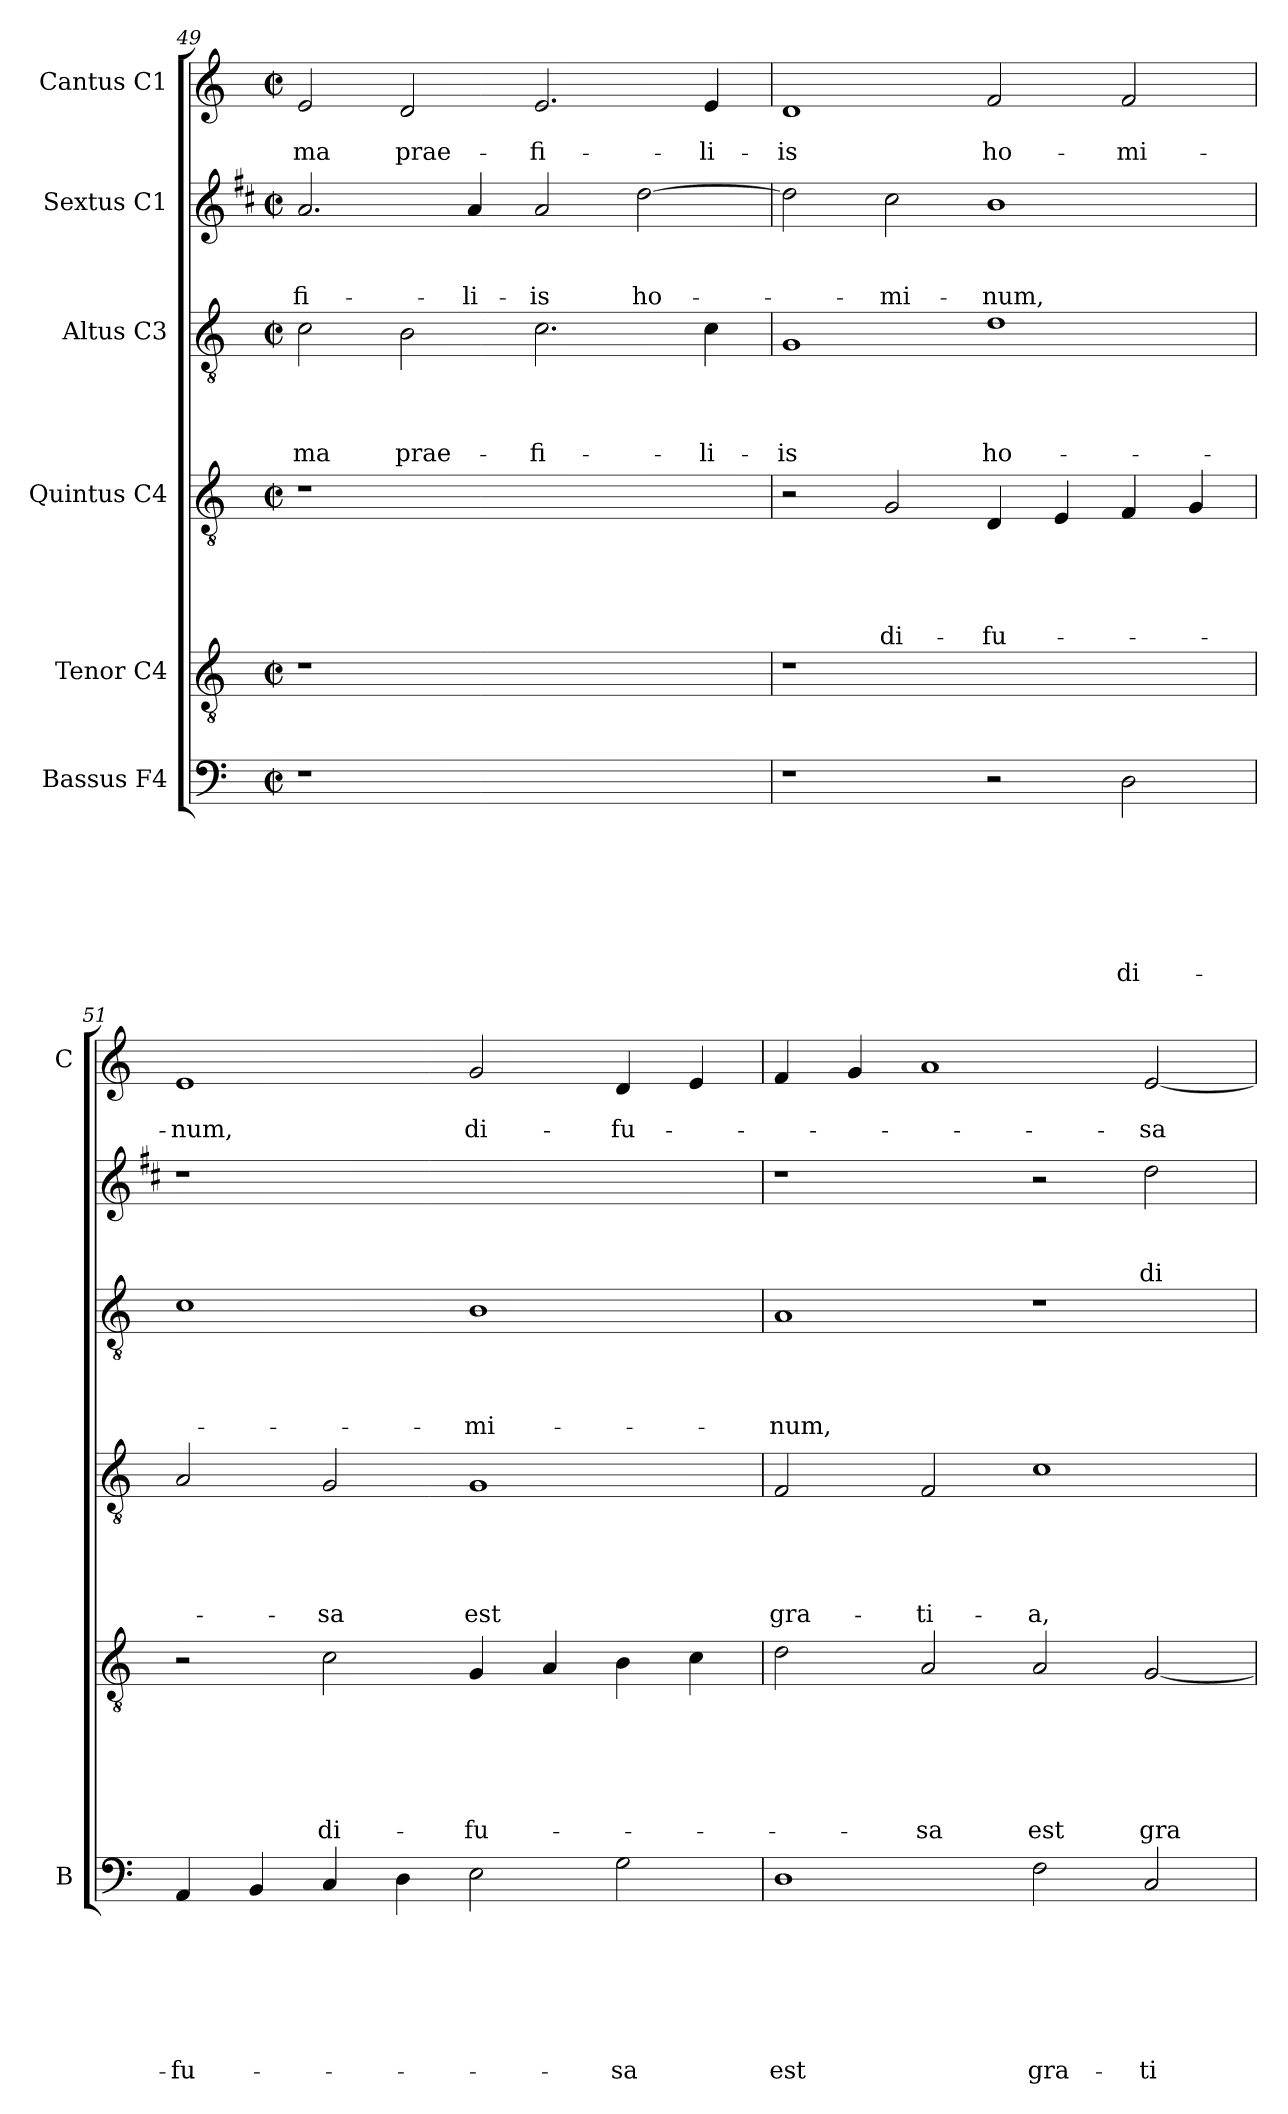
**kern	**text	**text	**text	**text	**text	**text	**text	**kern	**text	**text	**text	**text	**text	**text	**kern	**text	**text	**text	**text	**text	**kern	**text	**text	**text	**text	**kern	**text	**text	**text	**kern	**text	**text
*part6	*part6	*part6	*part6	*part6	*part6	*part6	*part6	*part5	*part5	*part5	*part5	*part5	*part5	*part5	*part4	*part4	*part4	*part4	*part4	*part4	*part3	*part3	*part3	*part3	*part3	*part2	*part2	*part2	*part2	*part1	*part1	*part1
*staff6	*staff6	*staff6	*staff6	*staff6	*staff6	*staff6	*staff6	*staff5	*staff5	*staff5	*staff5	*staff5	*staff5	*staff5	*staff4	*staff4	*staff4	*staff4	*staff4	*staff4	*staff3	*staff3	*staff3	*staff3	*staff3	*staff2	*staff2	*staff2	*staff2	*staff1	*staff1	*staff1
*I"Bassus F4	*	*	*	*	*	*	*	*I"Tenor C4	*	*	*	*	*	*	*I"Quintus C4	*	*	*	*	*	*I"Altus C3	*	*	*	*	*I"Sextus C1	*	*	*	*I"Cantus C1	*	*
*I'B	*	*	*	*	*	*	*	*	*	*	*	*	*	*	*	*	*	*	*	*	*	*	*	*	*	*	*	*	*	*I'C	*	*
*clefF4	*	*	*	*	*	*	*	*clefGv2	*	*	*	*	*	*	*clefGv2	*	*	*	*	*	*clefGv2	*	*	*	*	*clefG2	*	*	*	*clefG2	*	*
*	*	*	*	*	*	*	*	*	*	*	*	*	*	*	*	*	*	*	*	*	*	*	*	*	*	*ITrd1c2	*	*	*	*	*	*
*k[]	*	*	*	*	*	*	*	*k[]	*	*	*	*	*	*	*k[]	*	*	*	*	*	*k[]	*	*	*	*	*k[]	*	*	*	*k[]	*	*
*C:	*	*	*	*	*	*	*	*C:	*	*	*	*	*	*	*C:	*	*	*	*	*	*C:	*	*	*	*	*C:	*	*	*	*C:	*	*
*M2/2	*	*	*	*	*	*	*	*M2/2	*	*	*	*	*	*	*M2/2	*	*	*	*	*	*M2/2	*	*	*	*	*M2/2	*	*	*	*M2/2	*	*
*met(c|)	*	*	*	*	*	*	*	*met(c|)	*	*	*	*	*	*	*met(c|)	*	*	*	*	*	*met(c|)	*	*	*	*	*met(c|)	*	*	*	*met(c|)	*	*
=49	=49	=49	=49	=49	=49	=49	=49	=49	=49	=49	=49	=49	=49	=49	=49	=49	=49	=49	=49	=49	=49	=49	=49	=49	=49	=49	=49	=49	=49	=49	=49	=49
!	!	!	!	!	!	!	!	!	!	!	!	!	!	!	!	!	!	!	!	!	!	!	!	!	!LO:LY:b	!	!	!	!LO:LY:b	!	!	!LO:LY:b
1r	.	.	.	.	.	.	.	1r	.	.	.	.	.	.	1r	.	.	.	.	.	2c\	.	.	.	-ma	2.g/	.	.	-fi-	2e/	.	-ma
!	!	!	!	!	!	!	!	!	!	!	!	!	!	!	!	!	!	!	!	!	!	!	!	!	!LO:LY:b	!	!	!	!	!	!	!LO:LY:b
.	.	.	.	.	.	.	.	.	.	.	.	.	.	.	.	.	.	.	.	.	2B\	.	.	.	prae-	.	.	.	.	2d/	.	prae-
!	!	!	!	!	!	!	!	!	!	!	!	!	!	!	!	!	!	!	!	!	!	!	!	!	!	!	!	!	!LO:LY:b	!	!	!
.	.	.	.	.	.	.	.	.	.	.	.	.	.	.	.	.	.	.	.	.	.	.	.	.	.	4g/	.	.	-li-	.	.	.
!	!	!	!	!	!	!	!	!	!	!	!	!	!	!	!	!	!	!	!	!	!	!	!	!	!LO:LY:b	!	!	!	!LO:LY:b	!	!	!LO:LY:b
1ryy	.	.	.	.	.	.	.	1ryy	.	.	.	.	.	.	1ryy	.	.	.	.	.	2.c\	.	.	.	-fi-	2g/	.	.	-is	2.e/	.	-fi-
!	!	!	!	!	!	!	!	!	!	!	!	!	!	!	!	!	!	!	!	!	!	!	!	!	!	!	!	!	!LO:LY:b	!	!	!
.	.	.	.	.	.	.	.	.	.	.	.	.	.	.	.	.	.	.	.	.	.	.	.	.	.	[2cc\	.	.	ho-	.	.	.
!	!	!	!	!	!	!	!	!	!	!	!	!	!	!	!	!	!	!	!	!	!	!	!	!	!LO:LY:b	!	!	!	!	!	!	!LO:LY:b
.	.	.	.	.	.	.	.	.	.	.	.	.	.	.	.	.	.	.	.	.	4c\	.	.	.	-li-	.	.	.	.	4e/	.	-li-
=50	=50	=50	=50	=50	=50	=50	=50	=50	=50	=50	=50	=50	=50	=50	=50	=50	=50	=50	=50	=50	=50	=50	=50	=50	=50	=50	=50	=50	=50	=50	=50	=50
!	!	!	!	!	!	!	!	!	!	!	!	!	!	!	!	!	!	!	!	!	!	!	!	!	!LO:LY:b	!	!	!	!	!	!	!LO:LY:b
1r	.	.	.	.	.	.	.	1r	.	.	.	.	.	.	2r	.	.	.	.	.	1G	.	.	.	-is	2cc\]	.	.	.	1d	.	-is
!	!	!	!	!	!	!	!	!	!	!	!	!	!	!	!	!	!	!	!	!LO:LY:b	!	!	!	!	!	!	!	!	!LO:LY:b	!	!	!
.	.	.	.	.	.	.	.	.	.	.	.	.	.	.	2G/	.	.	.	.	di-	.	.	.	.	.	2b\	.	.	-mi-	.	.	.
!	!	!	!	!	!	!	!	!	!	!	!	!	!	!	!	!	!	!	!	!LO:LY:b	!	!	!	!	!LO:LY:b	!	!	!	!LO:LY:b	!	!	!LO:LY:b
2r	.	.	.	.	.	.	.	1ryy	.	.	.	.	.	.	4D/	.	.	.	.	-fu-	1d	.	.	.	ho-	1a	.	.	-num,	2f/	.	ho-
.	.	.	.	.	.	.	.	.	.	.	.	.	.	.	4E/	.	.	.	.	.	.	.	.	.	.	.	.	.	.	.	.	.
!	!	!	!	!	!	!	!LO:LY:b	!	!	!	!	!	!	!	!	!	!	!	!	!	!	!	!	!	!	!	!	!	!	!	!	!LO:LY:b
2D\	.	.	.	.	.	.	di-	.	.	.	.	.	.	.	4F/	.	.	.	.	.	.	.	.	.	.	.	.	.	.	2f/	.	-mi-
.	.	.	.	.	.	.	.	.	.	.	.	.	.	.	4G/	.	.	.	.	.	.	.	.	.	.	.	.	.	.	.	.	.
!!LO:LB:g=z
=51	=51	=51	=51	=51	=51	=51	=51	=51	=51	=51	=51	=51	=51	=51	=51	=51	=51	=51	=51	=51	=51	=51	=51	=51	=51	=51	=51	=51	=51	=51	=51	=51
!	!	!	!	!	!	!	!LO:LY:b	!	!	!	!	!	!	!	!	!	!	!	!	!	!	!	!	!	!	!	!	!	!	!	!	!LO:LY:b
4AA/	.	.	.	.	.	.	-fu-	2r	.	.	.	.	.	.	2A/	.	.	.	.	.	1c	.	.	.	.	1r	.	.	.	1e	.	-num,
4BB/	.	.	.	.	.	.	.	.	.	.	.	.	.	.	.	.	.	.	.	.	.	.	.	.	.	.	.	.	.	.	.	.
!	!	!	!	!	!	!	!	!	!	!	!	!	!	!LO:LY:b	!	!	!	!	!	!LO:LY:b	!	!	!	!	!	!	!	!	!	!	!	!
4C/	.	.	.	.	.	.	.	2c\	.	.	.	.	.	di-	2G/	.	.	.	.	-sa	.	.	.	.	.	.	.	.	.	.	.	.
4D\	.	.	.	.	.	.	.	.	.	.	.	.	.	.	.	.	.	.	.	.	.	.	.	.	.	.	.	.	.	.	.	.
!	!	!	!	!	!	!	!	!	!	!	!	!	!	!LO:LY:b	!	!	!	!	!	!LO:LY:b	!	!	!	!	!LO:LY:b	!	!	!	!	!	!	!LO:LY:b
2E\	.	.	.	.	.	.	.	4G/	.	.	.	.	.	-fu-	1G	.	.	.	.	est	1B	.	.	.	-mi-	1ryy	.	.	.	2g/	.	di-
.	.	.	.	.	.	.	.	4A/	.	.	.	.	.	.	.	.	.	.	.	.	.	.	.	.	.	.	.	.	.	.	.	.
!	!	!	!	!	!	!	!LO:LY:b	!	!	!	!	!	!	!	!	!	!	!	!	!	!	!	!	!	!	!	!	!	!	!	!	!LO:LY:b
2G\	.	.	.	.	.	.	-sa	4B\	.	.	.	.	.	.	.	.	.	.	.	.	.	.	.	.	.	.	.	.	.	4d/	.	-fu-
.	.	.	.	.	.	.	.	4c\	.	.	.	.	.	.	.	.	.	.	.	.	.	.	.	.	.	.	.	.	.	4e/	.	.
=52	=52	=52	=52	=52	=52	=52	=52	=52	=52	=52	=52	=52	=52	=52	=52	=52	=52	=52	=52	=52	=52	=52	=52	=52	=52	=52	=52	=52	=52	=52	=52	=52
!	!	!	!	!	!	!	!LO:LY:b	!	!	!	!	!	!	!	!	!	!	!	!	!LO:LY:b	!	!	!	!	!LO:LY:b	!	!	!	!	!	!	!
1D	.	.	.	.	.	.	est	2d\	.	.	.	.	.	.	2F/	.	.	.	.	gra-	1A	.	.	.	-num,	1r	.	.	.	4f/	.	.
.	.	.	.	.	.	.	.	.	.	.	.	.	.	.	.	.	.	.	.	.	.	.	.	.	.	.	.	.	.	4g/	.	.
!	!	!	!	!	!	!	!	!	!	!	!	!	!	!LO:LY:b	!	!	!	!	!	!LO:LY:b	!	!	!	!	!	!	!	!	!	!	!	!
.	.	.	.	.	.	.	.	2A/	.	.	.	.	.	-sa	2F/	.	.	.	.	-ti-	.	.	.	.	.	.	.	.	.	1a	.	.
!	!	!	!	!	!	!	!LO:LY:b	!	!	!	!	!	!	!LO:LY:b	!	!	!	!	!	!LO:LY:b	!	!	!	!	!	!	!	!	!	!	!	!
2F\	.	.	.	.	.	.	gra-	2A/	.	.	.	.	.	est	1c	.	.	.	.	-a,	1r	.	.	.	.	2r	.	.	.	.	.	.
!	!	!	!	!	!	!	!LO:LY:b	!	!	!	!	!	!	!LO:LY:b	!	!	!	!	!	!	!	!	!	!	!	!	!	!	!LO:LY:b	!	!	!LO:LY:b
2C/	.	.	.	.	.	.	-ti-	[2G/	.	.	.	.	.	gra-	.	.	.	.	.	.	.	.	.	.	.	2cc\	.	.	di-	[2e/	.	-sa
=	=	=	=	=	=	=	=	=	=	=	=	=	=	=	=	=	=	=	=	=	=	=	=	=	=	=	=	=	=	=	=	=
*-	*-	*-	*-	*-	*-	*-	*-	*-	*-	*-	*-	*-	*-	*-	*-	*-	*-	*-	*-	*-	*-	*-	*-	*-	*-	*-	*-	*-	*-	*-	*-	*-
